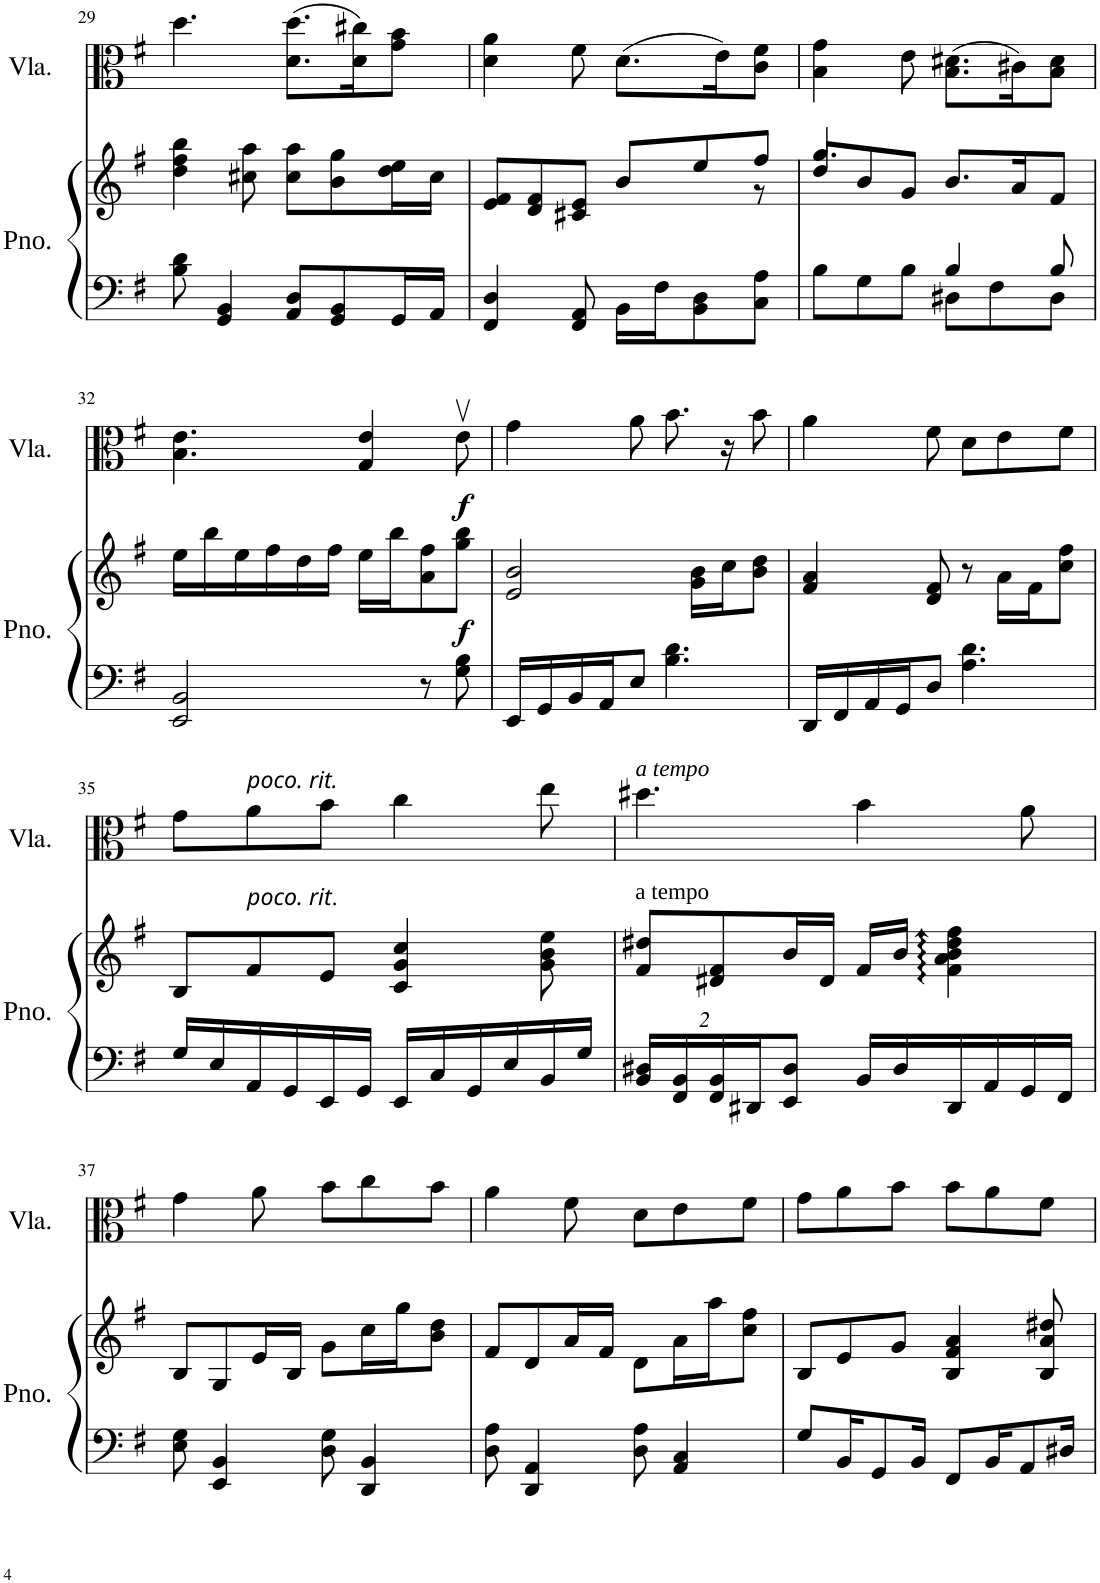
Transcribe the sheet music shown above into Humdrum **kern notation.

**kern	**kern	**dynam	**kern	**dynam
*part2	*part2	*part2	*part1	*part1
*staff3	*staff2	*staff2/3	*staff1	*staff1
*I"Piano	*	*	*I"Viola	*
*I'Pno.	*	*	*I'Vla.	*
!!LO:PB:g=z
*clefF4	*clefG2	*	*clefC3	*
*k[f#]	*k[f#]	*	*k[f#]	*
*M6/8	*M6/8	*	*M6/8	*
=29	=29	=29	=29	=29
8B\ 8d\	4dd\ 4ff#\ 4bb\	.	4.dd\	.
4GG/ 4BB/	.	.	.	.
.	8cc#X\ 8aa\	.	.	.
8AA/ 8D/L	8cc#\ 8aa\L	.	(8.d\ 8.dd\L	.
8GG/ 8BB/	8b\ 8gg\	.	.	.
.	.	.	16d\ 16cc#X\K)	.
16GG/L	16dd\ 16ee\L	.	8g\ 8b\J	.
16AA/JJ	16cc#\JJ	.	.	.
=30	=30	=30	=30	=30
*	*^	*	*	*
4FF#/ 4D/	8e/ 8f#/L	4ryy	.	4d\ 4a\	.
.	8d/ 8f#/	.	.	.	.
8FF#/ 8AA/	8c#X/ 8e/J	8ryy	.	8f#\	.
16BB\LL	8b/L	4ryy	.	(8.d\L	.
16F#\J	.	.	.	.	.
8BB\ 8D\	8ee/	.	.	.	.
.	.	.	.	16e\K)	.
8C\ 8A\J	8ff#/J	8r	.	8c\ 8f#\J	.
=31	=31	=31	=31	=31	=31
*^	*	*	*	*	*
8B\L	4.ryy	8dd/L	4.gg/	.	4B\ 4g\	.
8G\	.	8b/	.	.	.	.
8B\J	.	8g/J	.	.	8e\	.
4B/	8D#X\L	8.b/L	8ryy	.	(8.B\ 8.d#X\L	.
.	8F#\	.	4ryy	.	.	.
.	.	16a/K	.	.	16c#X\K)	.
8B/	8D#\J	8f#/J	.	.	8B\ 8d#\J	.
*v	*v	*	*	*	*	*
*	*v	*v	*	*	*
!!LO:LB:g=z
=32	=32	=32	=32	=32
2EE/ 2BB/	16ee\LL	.	4.B\ 4.e\	.
.	16bb\	.	.	.
.	16ee\	.	.	.
.	16ff#\	.	.	.
.	16dd\	.	.	.
.	16ff#\JJ	.	.	.
.	16ee\LL	.	4G/ 4e/	.
.	16bb\J	.	.	.
8r	8a\ 8ff#\	.	.	.
!	!	!LO:DY:b	!	!LO:DY:b
8G\ 8B\	8gg\ 8bb\J	f	8ev\	f
=33	=33	=33	=33	=33
16EE/LL	2e/ 2b/	.	4g\	.
16GG/	.	.	.	.
16BB/	.	.	.	.
16AA/J	.	.	.	.
8E/J	.	.	8a\	.
4.B\ 4.d\	.	.	8.b\	.
.	16g\ 16b\LL	.	.	.
.	16cc\J	.	16r	.
.	8b\ 8dd\J	.	8b\	.
=34	=34	=34	=34	=34
16DD/LL	4f#/ 4a/	.	4a\	.
16FF#/	.	.	.	.
16AA/	.	.	.	.
16GG/J	.	.	.	.
8D/J	8d/ 8f#/	.	8f#\	.
4.A\ 4.d\	8r	.	8d\L	.
.	16a\LL	.	8e\	.
.	16f#\J	.	.	.
.	8cc\ 8ff#\J	.	8f#\J	.
!!LO:LB:g=z
=35	=35	=35	=35	=35
16G/LL	8B/L	.	8g\L	.
16E/	.	.	.	.
!	!	!	!LO:TX:a:i:t=poco. rit.	!
!	!LO:TX:a:i:t=poco. rit	!	!	!
!	!LO:TX:a:t=.	!	!	!
16AA/	8f#/	.	8a\	.
16GG/	.	.	.	.
16EE/	8e/J	.	8b\J	.
16GG/JJ	.	.	.	.
16EE/LL	4c/ 4g/ 4cc/	.	4cc\	.
16C/	.	.	.	.
16GG/	.	.	.	.
16E/	.	.	.	.
16BB/	8g\ 8b\ 8ee\	.	8ee\	.
16G/JJ	.	.	.	.
=36	=36	=36	=36	=36
!	!	!	!LO:TX:a:i:t=a tempo	!
!	!LO:TX:a:t=a tempo	!	!	!
16BB/ 16D#X/LL	8f#/ 8dd#X/L	.	4.dd#X\	.
16FF#/ 16BB/	.	.	.	.
16FF#/ 16BB/	8d#X/ 8f#/	.	.	.
16DD#X/J	.	.	.	.
8EE/ 8D#/J	16b/L	.	.	.
.	16d#/JJ	.	.	.
16BB/LL	16f#/LL	.	4b\	.
16D#/	16b/JJ	.	.	.
16DD#/	4f#\ 4a\ 4b\ 4dd#\ 4ff#\	.	.	.
16AA/	.	.	.	.
16GG/	.	.	8a\	.
16FF#/JJ	.	.	.	.
!!LO:LB:g=z
=37	=37	=37	=37	=37
8E\ 8G\	8B/L	.	4g\	.
4EE/ 4BB/	8G/	.	.	.
.	16e/L	.	8a\	.
.	16B/JJ	.	.	.
8D\ 8G\	8g\L	.	8b\L	.
4DD/ 4BB/	16cc\L	.	8cc\	.
.	16gg\J	.	.	.
.	8b\ 8dd\J	.	8b\J	.
=38	=38	=38	=38	=38
8D\ 8A\	8f#/L	.	4a\	.
4DD/ 4AA/	8d/	.	.	.
.	16a/L	.	8f#\	.
.	16f#/JJ	.	.	.
8D\ 8A\	8d\L	.	8d\L	.
4AA/ 4C/	16a\L	.	8e\	.
.	16aa\J	.	.	.
.	8cc\ 8ff#\J	.	8f#\J	.
=39	=39	=39	=39	=39
8G/L	8B/L	.	8g\L	.
16BB/K	8e/	.	8a\	.
8GG/	.	.	.	.
.	8g/J	.	8b\J	.
16BB/Jk	.	.	.	.
8FF#/L	4B/ 4f#/ 4a/	.	8b\L	.
16BB/K	.	.	8a\	.
8AA/	.	.	.	.
.	8B/ 8a/ 8dd#X/	.	8f#\J	.
16D#X/Jk	.	.	.	.
=	=	=	=	=
*-	*-	*-	*-	*-
